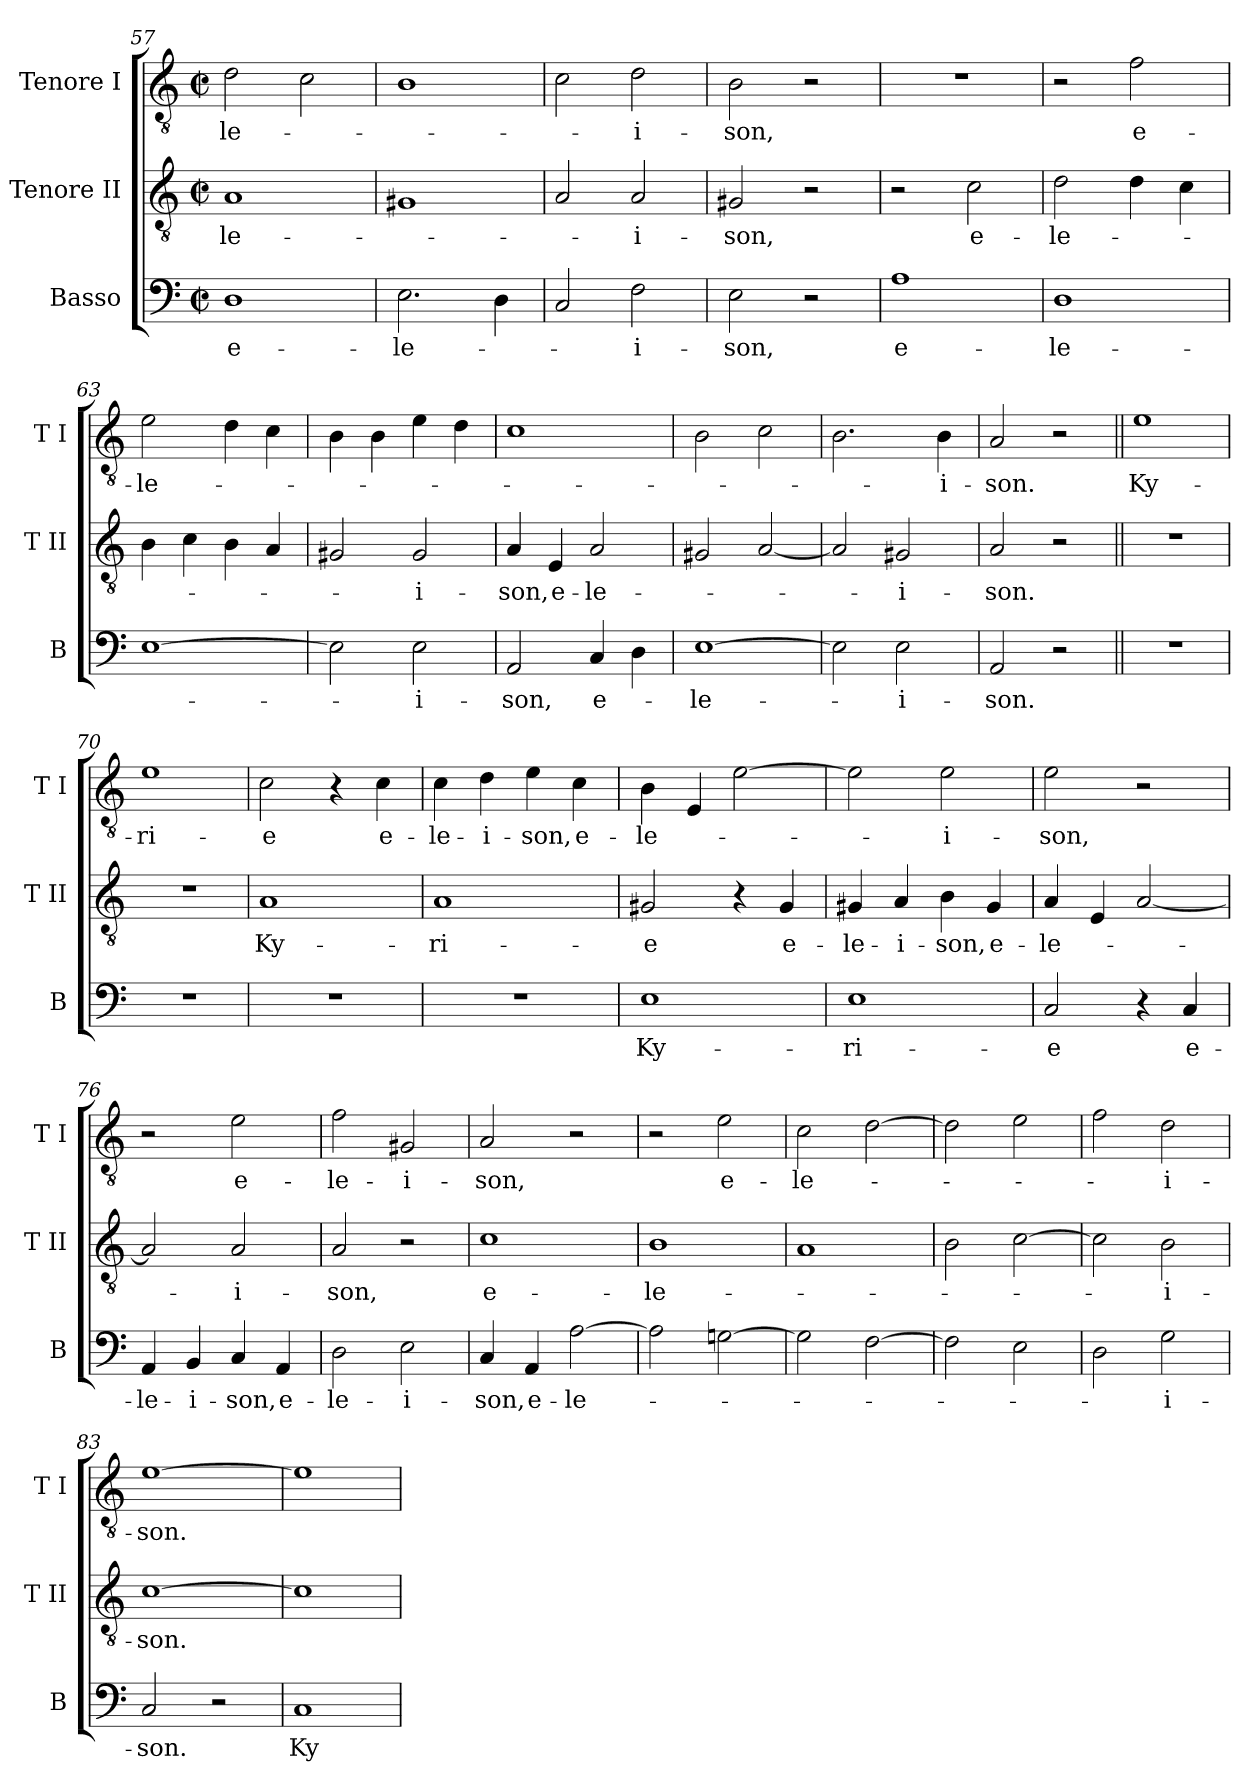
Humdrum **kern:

**kern	**text	**kern	**text	**kern	**text
*part3	*part3	*part2	*part2	*part1	*part1
*staff3	*staff3	*staff2	*staff2	*staff1	*staff1
*I"Basso	*	*I"Tenore II	*	*I"Tenore I	*
*I'B	*	*I'T II	*	*I'T I	*
!!LO:LB:g=z
*clefF4	*	*clefGv2	*	*clefGv2	*
*k[]	*	*k[]	*	*k[]	*
*C:	*	*C:	*	*C:	*
*M2/2	*	*M2/2	*	*M2/2	*
*met(c|)	*	*met(c|)	*	*met(c|)	*
=57	=57	=57	=57	=57	=57
1D	e-	1A	-le-	2d\	-le-
.	.	.	.	2c\	.
=58	=58	=58	=58	=58	=58
2.E\	-le-	1G#X	.	1B	.
4D\	.	.	.	.	.
=59	=59	=59	=59	=59	=59
2C/	.	2A/	.	2c\	.
2F\	-i-	2A/	-i-	2d\	-i-
=60	=60	=60	=60	=60	=60
2E\	-son,	2G#X/	-son,	2B\	-son,
2r	.	2r	.	2r	.
=61	=61	=61	=61	=61	=61
1A	e-	2r	.	1r	.
.	.	2c\	e-	.	.
=62	=62	=62	=62	=62	=62
1D	-le-	2d\	-le-	2r	.
.	.	4d\	.	2f\	e-
.	.	4c\	.	.	.
=63	=63	=63	=63	=63	=63
[1E	.	4B\	.	2e\	-le-
.	.	4c\	.	.	.
.	.	4B\	.	4d\	.
.	.	4A/	.	4c\	.
=64	=64	=64	=64	=64	=64
2E\]	.	2G#X/	.	4B\	.
.	.	.	.	4B\	.
2E\	-i-	2G#/	-i-	4e\	.
.	.	.	.	4d\	.
!!LO:PB:g=z
=65	=65	=65	=65	=65	=65
2AA/	-son,	4A/	-son,	1c	.
.	.	4E/	e-	.	.
4C/	e-	2A/	-le-	.	.
4D\	.	.	.	.	.
=66	=66	=66	=66	=66	=66
[1E	-le-	2G#X/	.	2B\	.
.	.	[2A/	.	2c\	.
=67	=67	=67	=67	=67	=67
2E\]	.	2A/]	.	2.B\	.
2E\	-i-	2G#X/	-i-	.	.
.	.	.	.	4B\	-i-
=68	=68	=68	=68	=68	=68
2AA/	-son.	2A/	-son.	2A/	-son.
2r	.	2r	.	2r	.
=69||	=69||	=69||	=69||	=69||	=69||
1r	.	1r	.	1e	Ky-
=70	=70	=70	=70	=70	=70
1r	.	1r	.	1e	-ri-
=71	=71	=71	=71	=71	=71
1r	.	1A	Ky-	2c\	-e
.	.	.	.	4r	.
.	.	.	.	4c\	e-
=72	=72	=72	=72	=72	=72
1r	.	1A	-ri-	4c\	-le-
.	.	.	.	4d\	-i-
.	.	.	.	4e\	-son,
.	.	.	.	4c\	e-
!!LO:LB:g=z
=73	=73	=73	=73	=73	=73
1E	Ky-	2G#X/	-e	4B\	-le-
.	.	.	.	4E/	.
.	.	4r	.	[2e\	.
.	.	4G#/	e-	.	.
=74	=74	=74	=74	=74	=74
1E	-ri-	4G#X/	-le-	2e\]	.
.	.	4A/	-i-	.	.
.	.	4B\	-son,	2e\	-i-
.	.	4G#/	e-	.	.
=75	=75	=75	=75	=75	=75
2C/	-e	4A/	-le-	2e\	-son,
.	.	4E/	.	.	.
4r	.	[2A/	.	2r	.
4C/	e-	.	.	.	.
=76	=76	=76	=76	=76	=76
4AA/	-le-	2A/]	.	2r	.
4BB/	-i-	.	.	.	.
4C/	-son,	2A/	-i-	2e\	e-
4AA/	e-	.	.	.	.
=77	=77	=77	=77	=77	=77
2D\	-le-	2A/	-son,	2f\	-le-
2E\	-i-	2r	.	2G#X/	-i-
=78	=78	=78	=78	=78	=78
4C/	-son,	1c	e-	2A/	-son,
4AA/	e-	.	.	.	.
[2A\	-le-	.	.	2r	.
=79	=79	=79	=79	=79	=79
2A\]	.	1B	-le-	2r	.
[2Gn\	.	.	.	2e\	e-
=80	=80	=80	=80	=80	=80
2G\]	.	1A	.	2c\	-le-
[2F\	.	.	.	[2d\	.
!!LO:LB:g=z
=81	=81	=81	=81	=81	=81
2F\]	.	2B\	.	2d\]	.
2E\	.	[2c\	.	2e\	.
=82	=82	=82	=82	=82	=82
2D\	.	2c\]	.	2f\	.
2G\	-i-	2B\	-i-	2d\	-i-
=83	=83	=83	=83	=83	=83
2C/	-son.	[1c	-son.	[1e	-son.
2r	.	.	.	.	.
=84	=84	=84	=84	=84	=84
1C	Ky-	1c]	.	1e]	.
=	=	=	=	=	=
*-	*-	*-	*-	*-	*-
